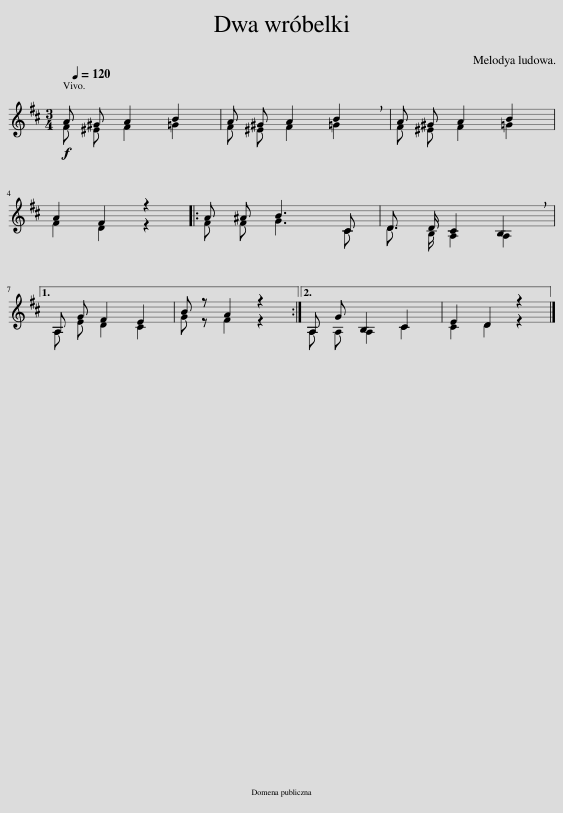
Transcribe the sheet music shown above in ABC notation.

X:1
%%score ( 1 2 )
L:1/8
Q:1/4=120
M:3/4
I:linebreak $
K:D
V:1 treble
V:2 treble
V:1
!f! A ^G A2 B2 | A ^G A2 !breath!B2 | A ^G A2 B2 |$ A2 F2 z2 |: A ^A B3 C | %5
 D3/2 D/ C2 !breath!B,2 |1$ A, G F2 E2 | B z A2 z2 :|2 A, G B,2 C2 | E2 D2 z2 |] %10
V:2
 F ^E F2 =G2 | F ^E F2 =G2 | F ^E F2 =G2 |$ F2 D2 z2 |: F F G3 C | %5
 D3/2 B,/ A,2 A,2 |1$ A, E D2 C2 | G z F2 z2 :|2 A, A, A,2 C2 | C2 D2 z2 |] %10
